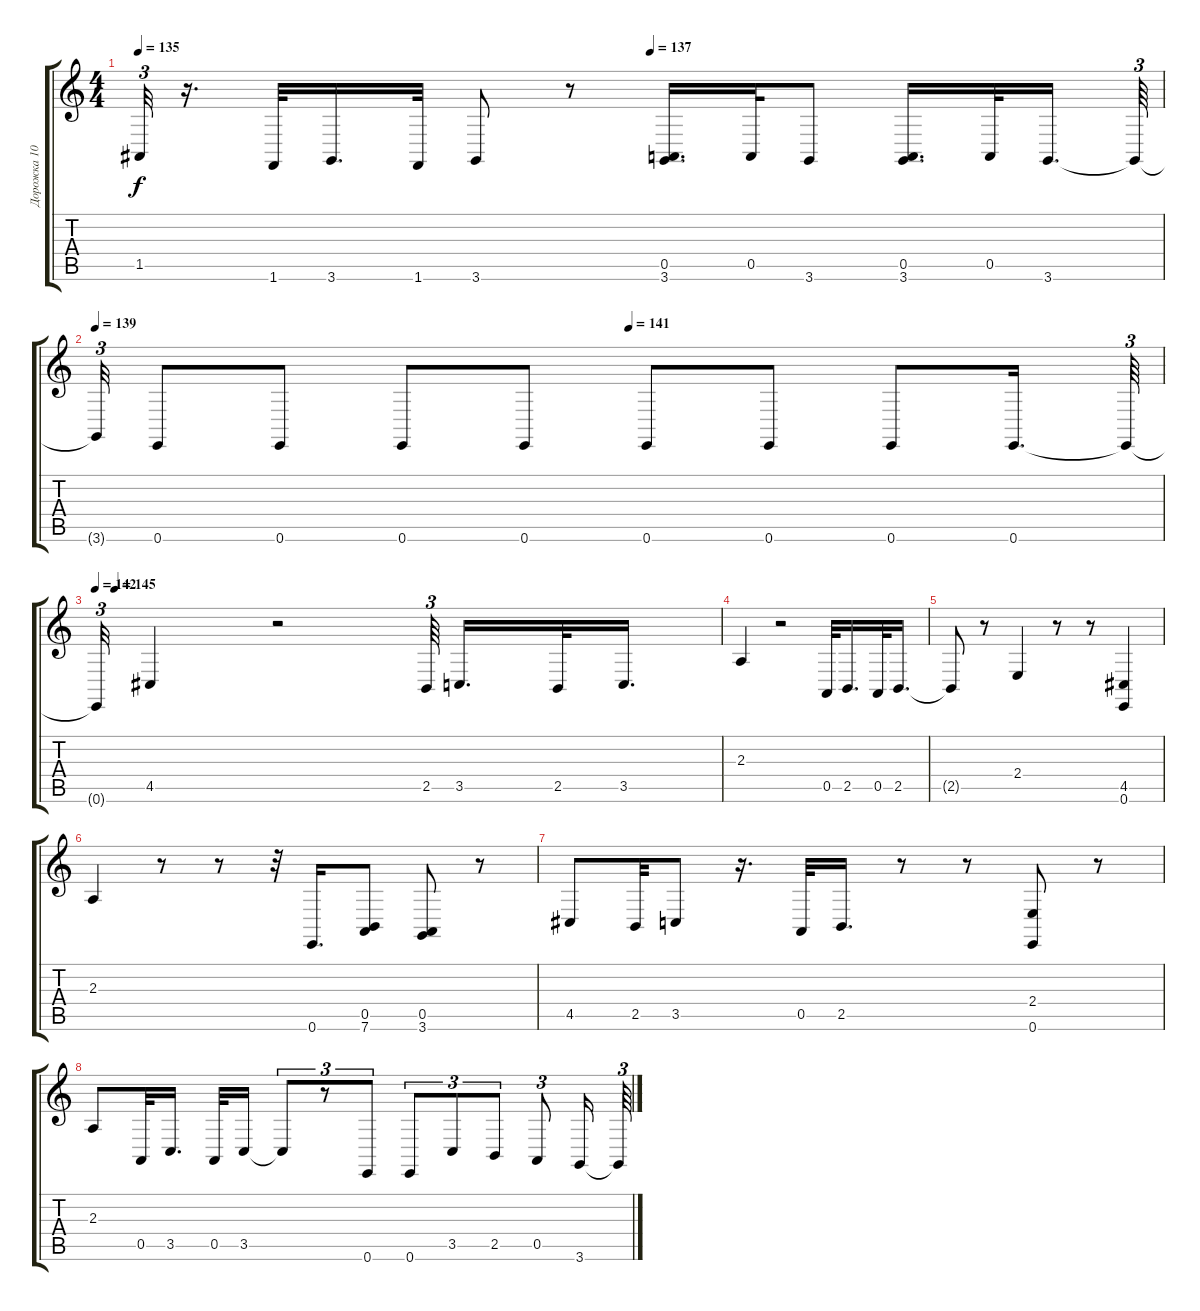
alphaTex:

\track ("Дорожка 10" "Дорожка 10") {instrument brightacousticpiano}
\staff {score tabs}
\tuning (E4 B3 G3 D3 A2 E2) {hide}
\ts (4 4)
\tempo 135
\tempo (137 0.5)
\clef g2
\ks c
1.5{t}.32{tu (3 2) dy f beam splitsecondary} r.16{d} 1.6.32 3.6.16{d} 1.6.32 3.6.8 r.8 (0.5 3.6).16{d} 0.5.32 3.6.8 (0.5 3.6).16{d} 0.5.32 3.6.16{d beam splitsecondary} 3.6{t}.64{tu (3 2)} |
\tempo 139
\tempo (141 0.5)
3.6{t}.32{tu (3 2)} 0.6.8 0.6.8 0.6.8 0.6.8 0.6.8 0.6.8 0.6.8 0.6.16{d} 0.6{t}.64{tu (3 2)} |
\tempo 142
\tempo (145 0.03125)
0.6{t}.32{tu (3 2)} 4.5.4 r.2 2.5.64{tu (3 2) beam splitsecondary} 3.5.16{d} 2.5.32 3.5.16{d} |
2.3.4 r.2 0.5.32 2.5.16{d} 0.5.32 2.5.16{d} |
2.5{t}.8 r.8 2.4.4 r.8 r.8 (4.5 0.6).4 |
2.3.4 r.8 r.8 r.32 0.6.16{d} (0.5 7.6).8 (0.5 3.6).8 r.8 |
4.5.8 2.5.32 3.5.8 r.16{d} 0.5.32 2.5.16{d} r.8 r.8 (2.4 0.6).8 r.8 |
2.3.8 0.5.32 3.5.16{d} 0.5.32 3.5.16 3.5{t}.8{tu (3 2)} r.8{tu (3 2)} 0.6.8{tu (3 2)} 0.6.8{tu (3 2)} 3.5.8{tu (3 2)} 2.5.8{tu (3 2)} 0.5.8{tu (3 2)} 3.6.16 3.6{t}.64{tu (3 2)}
